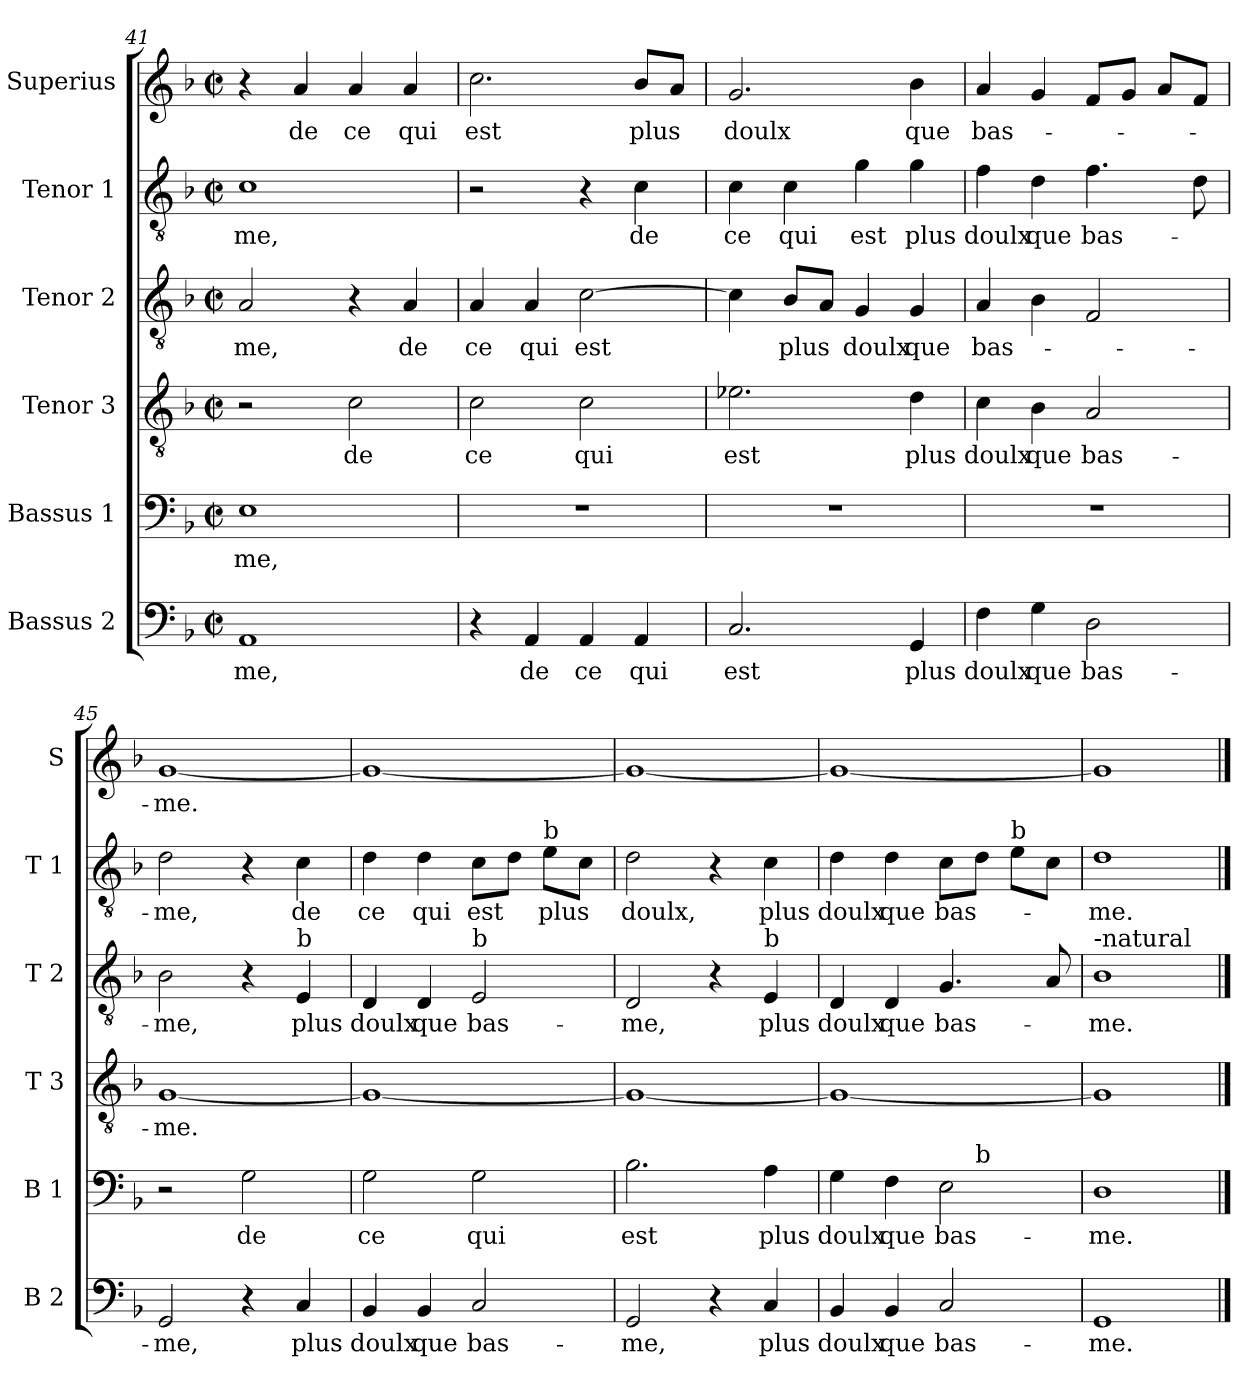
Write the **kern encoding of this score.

**kern	**text	**kern	**text	**kern	**text	**kern	**text	**kern	**text	**kern	**text
*part6	*part6	*part5	*part5	*part4	*part4	*part3	*part3	*part2	*part2	*part1	*part1
*staff6	*staff6	*staff5	*staff5	*staff4	*staff4	*staff3	*staff3	*staff2	*staff2	*staff1	*staff1
*I"Bassus 2	*	*I"Bassus 1	*	*I"Tenor 3	*	*I"Tenor 2	*	*I"Tenor 1	*	*I"Superius	*
*I'B 2	*	*I'B 1	*	*I'T 3	*	*I'T 2	*	*I'T 1	*	*I'S	*
*clefF4	*	*clefF4	*	*clefGv2	*	*clefGv2	*	*clefGv2	*	*clefG2	*
*k[b-]	*	*k[b-]	*	*k[b-]	*	*k[b-]	*	*k[b-]	*	*k[b-]	*
*F:	*	*F:	*	*F:	*	*F:	*	*F:	*	*F:	*
*M2/2	*	*M2/2	*	*M2/2	*	*M2/2	*	*M2/2	*	*M2/2	*
*met(c|)	*	*met(c|)	*	*met(c|)	*	*met(c|)	*	*met(c|)	*	*met(c|)	*
=41	=41	=41	=41	=41	=41	=41	=41	=41	=41	=41	=41
1AA	-me,	1E	-me,	2r	.	2A/	-me,	1c	-me,	4r	.
.	.	.	.	.	.	.	.	.	.	4a/	de
.	.	.	.	2c\	de	4r	.	.	.	4a/	ce
.	.	.	.	.	.	4A/	de	.	.	4a/	qui
=42	=42	=42	=42	=42	=42	=42	=42	=42	=42	=42	=42
4r	.	1r	.	2c\	ce	4A/	ce	2r	.	2.cc\	est
4AA/	de	.	.	.	.	4A/	qui	.	.	.	.
4AA/	ce	.	.	2c\	qui	[2c\	est	4r	.	.	.
4AA/	qui	.	.	.	.	.	.	4c\	de	8b-/L	plus
.	.	.	.	.	.	.	.	.	.	8a/J	.
=43	=43	=43	=43	=43	=43	=43	=43	=43	=43	=43	=43
2.C/	est	1r	.	2.e-X\	est	4c\]	.	4c\	ce	2.g/	doulx
.	.	.	.	.	.	8B-/L	plus	4c\	qui	.	.
.	.	.	.	.	.	8A/J	.	.	.	.	.
.	.	.	.	.	.	4G/	doulx	4g\	est	.	.
4GG/	plus	.	.	4d\	plus	4G/	que	4g\	plus	4b-\	que
!!LO:LB:g=z
=44	=44	=44	=44	=44	=44	=44	=44	=44	=44	=44	=44
4F\	doulx	1r	.	4c\	doulx	4A/	bas-	4f\	doulx	4a/	bas-
4G\	que	.	.	4B-\	que	4B-\	.	4d\	que	4g/	.
2D\	bas-	.	.	2A/	bas-	2F/	.	4.f\	bas-	8f/L	.
.	.	.	.	.	.	.	.	.	.	8g/J	.
.	.	.	.	.	.	.	.	.	.	8a/L	.
.	.	.	.	.	.	.	.	8d\	.	8f/J	.
=45	=45	=45	=45	=45	=45	=45	=45	=45	=45	=45	=45
2GG/	-me,	2r	.	[1G	-me.	2B-\	-me,	2d\	-me,	[1g	-me.
4r	.	2G\	de	.	.	4r	.	4r	.	.	.
!	!	!	!	!	!	!LO:TX:a:t=b	!	!	!	!	!
4C/	plus	.	.	.	.	4E/	plus	4c\	de	.	.
=46	=46	=46	=46	=46	=46	=46	=46	=46	=46	=46	=46
4BB-/	doulx	2G\	ce	1G_	.	4D/	doulx	4d\	ce	1g_	.
4BB-/	que	.	.	.	.	4D/	que	4d\	qui	.	.
!	!	!	!	!	!	!LO:TX:a:t=b	!	!	!	!	!
2C/	bas-	2G\	qui	.	.	2E/	bas-	8c\L	est	.	.
.	.	.	.	.	.	.	.	8d\J	.	.	.
!	!	!	!	!	!	!	!	!LO:TX:a:t=b	!	!	!
.	.	.	.	.	.	.	.	8e\L	plus	.	.
.	.	.	.	.	.	.	.	8c\J	.	.	.
=47	=47	=47	=47	=47	=47	=47	=47	=47	=47	=47	=47
2GG/	-me,	2.B-\	est	1G_	.	2D/	-me,	2d\	doulx,	1g_	.
4r	.	.	.	.	.	4r	.	4r	.	.	.
!	!	!	!	!	!	!LO:TX:a:t=b	!	!	!	!	!
4C/	plus	4A\	plus	.	.	4E/	plus	4c\	plus	.	.
=48	=48	=48	=48	=48	=48	=48	=48	=48	=48	=48	=48
*	*	*^	*	*	*	*	*	*	*	*	*
4BB-/	doulx	4G\	2ryy	doulx	1G_	.	4D/	doulx	4d\	doulx	1g_	.
4BB-/	que	4F\	.	que	.	.	4D/	que	4d\	que	.	.
2C/	bas-	2E\	8ryy	bas-	.	.	4.G/	bas-	8c\L	bas-	.	.
!	!	!	!LO:TX:a:t=b	!	!	!	!	!	!	!	!	!
.	.	.	4.ryy	.	.	.	.	.	8d\J	.	.	.
!	!	!	!	!	!	!	!	!	!LO:TX:a:t=b	!	!	!
.	.	.	.	.	.	.	.	.	8e\L	.	.	.
.	.	.	.	.	.	.	8A/	.	8c\J	.	.	.
=49	=49	=49	=49	=49	=49	=49	=49	=49	=49	=49	=49	=49
!	!	!	!	!	!	!	!LO:TX:a:t=-natural	!	!	!	!	!
*	*	*v	*v	*	*	*	*	*	*	*	*	*
1GG	-me.	1D	-me.	1G]	.	1B-	-me.	1d	-me.	1g]	.
==	==	==	==	==	==	==	==	==	==	==	==
*-	*-	*-	*-	*-	*-	*-	*-	*-	*-	*-	*-
